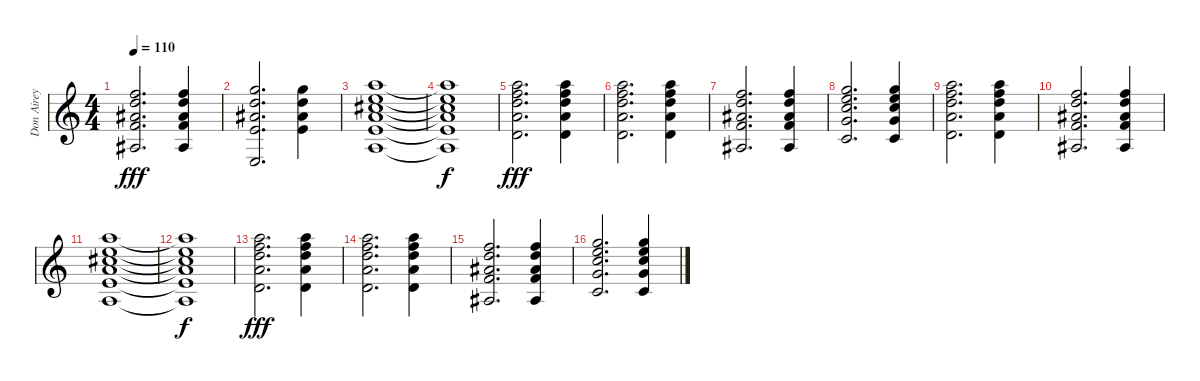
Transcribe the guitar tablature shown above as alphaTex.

\track ("Don Airey - Keyboard" "Don Airey ") {instrument pad3polysynth}
\staff {score}
\tuning (E4 B3 G3 D3 A2 E2) {hide}
\ts (4 4)
\tempo 110
\clef g2
\ks c
(18.2 19.3 20.4 20.5 18.6).2{d dy fff} (18.2 19.3 20.4 20.5 18.6).4 |
(15.1 15.2 15.3 14.4 12.6).2{d} (15.1 15.2 15.3 14.4).4 |
(17.1 17.2 18.3 19.4 19.5 17.6).1 |
(17.1{t} 17.2{t} 18.3{t} 19.4{t} 19.5{t} 17.6{t}).1{dy f} |
(17.1 18.2 19.3 19.4 17.5).2{d dy fff} (17.1 18.2 19.3 19.4 17.5).4 |
(17.1 18.2 19.3 19.4 17.5).2{d} (17.1 18.2 19.3 19.4 17.5).4 |
(18.2 19.3 20.4 20.5 18.6).2{d} (18.2 19.3 20.4 20.5 18.6).4 |
(15.1 17.2 17.3 17.4 15.5).2{d} (15.1 17.2 17.3 17.4 15.5).4 |
(17.1 18.2 19.3 19.4 17.5).2{d} (17.1 18.2 19.3 19.4 17.5).4 |
(18.2 19.3 20.4 20.5 18.6).2{d} (18.2 19.3 20.4 20.5 18.6).4 |
(17.1 17.2 18.3 19.4 19.5 17.6).1 |
(17.1{t} 17.2{t} 18.3{t} 19.4{t} 19.5{t} 17.6{t}).1{dy f} |
(17.1 18.2 19.3 19.4 17.5).2{d dy fff} (17.1 18.2 19.3 19.4 17.5).4 |
(17.1 18.2 19.3 19.4 17.5).2{d} (17.1 18.2 19.3 19.4 17.5).4 |
(18.2 19.3 20.4 20.5 18.6).2{d} (18.2 19.3 20.4 20.5 18.6).4 |
(15.1 17.2 17.3 17.4 15.5).2{d} (15.1 17.2 17.3 17.4 15.5).4
